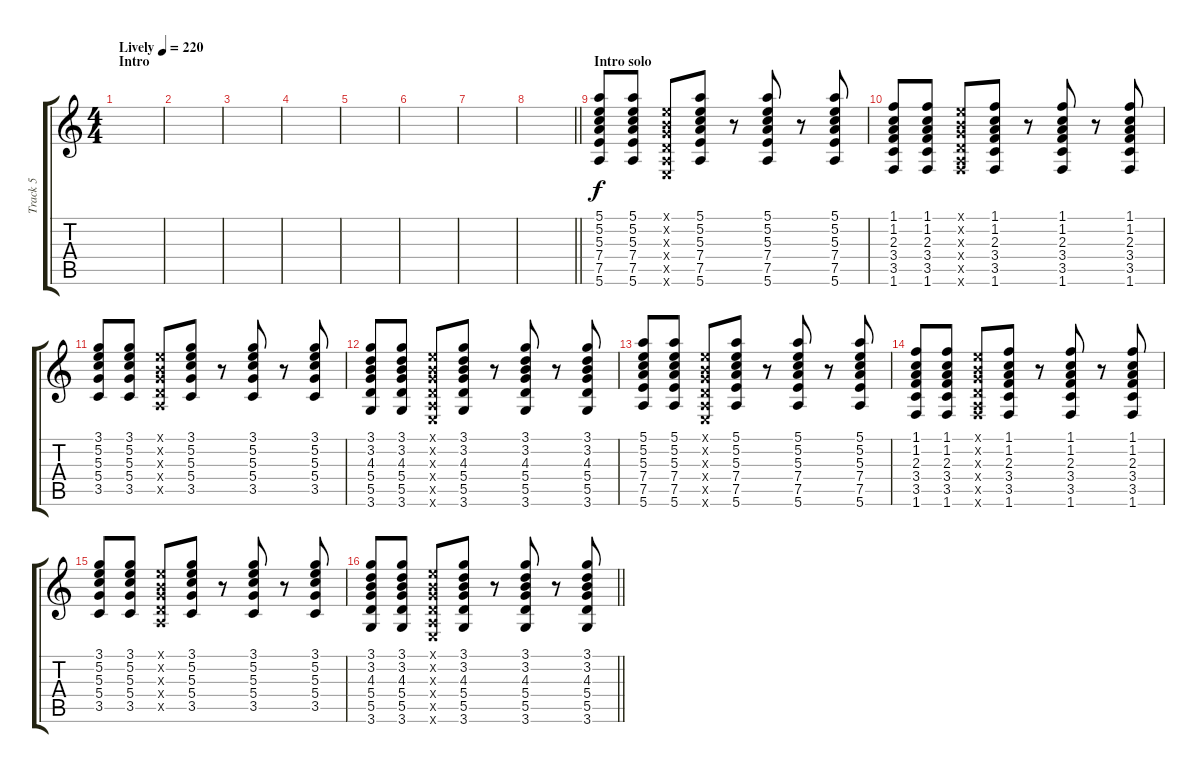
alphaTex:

\track ("Track 5" "Track 5") {instrument electricguitarclean}
\staff {score tabs}
\tuning (E4 B3 G3 D3 A2 E2) {hide}
\ts (4 4)
\section ("" "Intro")
\tempo (220 "Lively")
\clef g2
\ks c
|
|
|
|
|
|
|
\barLineRight lightlight
|
\section ("" "Intro solo")
(5.1 5.2 5.3 7.4 7.5 5.6).8 (5.1 5.2 5.3 7.4 7.5 5.6).8 (0.1{x} 0.2{x} 0.3{x} 0.4{x} 0.5{x} 0.6{x}).8 (5.1 5.2 5.3 7.4 7.5 5.6).8 r.8 (5.1 5.2 5.3 7.4 7.5 5.6).8 r.8 (5.1 5.2 5.3 7.4 7.5 5.6).8 |
(1.1 1.2 2.3 3.4 3.5 1.6).8 (1.1 1.2 2.3 3.4 3.5 1.6).8 (0.1{x} 0.2{x} 0.3{x} 0.4{x} 0.5{x} 1.6{x}).8 (1.1 1.2 2.3 3.4 3.5 1.6).8 r.8 (1.1 1.2 2.3 3.4 3.5 1.6).8 r.8 (1.1 1.2 2.3 3.4 3.5 1.6).8 |
(3.1 5.2 5.3 5.4 3.5).8 (3.1 5.2 5.3 5.4 3.5).8 (0.1{x} 0.2{x} 0.3{x} 0.4{x} 0.5{x}).8 (3.1 5.2 5.3 5.4 3.5).8 r.8 (3.1 5.2 5.3 5.4 3.5).8 r.8 (3.1 5.2 5.3 5.4 3.5).8 |
(3.1 3.2 4.3 5.4 5.5 3.6).8 (3.1 3.2 4.3 5.4 5.5 3.6).8 (0.1{x} 0.2{x} 0.3{x} 0.4{x} 0.5{x} 0.6{x}).8 (3.1 3.2 4.3 5.4 5.5 3.6).8 r.8 (3.1 3.2 4.3 5.4 5.5 3.6).8 r.8 (3.1 3.2 4.3 5.4 5.5 3.6).8 |
(5.1 5.2 5.3 7.4 7.5 5.6).8 (5.1 5.2 5.3 7.4 7.5 5.6).8 (0.1{x} 0.2{x} 0.3{x} 0.4{x} 0.5{x} 0.6{x}).8 (5.1 5.2 5.3 7.4 7.5 5.6).8 r.8 (5.1 5.2 5.3 7.4 7.5 5.6).8 r.8 (5.1 5.2 5.3 7.4 7.5 5.6).8 |
(1.1 1.2 2.3 3.4 3.5 1.6).8 (1.1 1.2 2.3 3.4 3.5 1.6).8 (0.1{x} 0.2{x} 0.3{x} 0.4{x} 0.5{x} 1.6{x}).8 (1.1 1.2 2.3 3.4 3.5 1.6).8 r.8 (1.1 1.2 2.3 3.4 3.5 1.6).8 r.8 (1.1 1.2 2.3 3.4 3.5 1.6).8 |
(3.1 5.2 5.3 5.4 3.5).8 (3.1 5.2 5.3 5.4 3.5).8 (0.1{x} 0.2{x} 0.3{x} 0.4{x} 0.5{x}).8 (3.1 5.2 5.3 5.4 3.5).8 r.8 (3.1 5.2 5.3 5.4 3.5).8 r.8 (3.1 5.2 5.3 5.4 3.5).8 |
\barLineRight lightlight
(3.1 3.2 4.3 5.4 5.5 3.6).8 (3.1 3.2 4.3 5.4 5.5 3.6).8 (0.1{x} 0.2{x} 0.3{x} 0.4{x} 0.5{x} 0.6{x}).8 (3.1 3.2 4.3 5.4 5.5 3.6).8 r.8 (3.1 3.2 4.3 5.4 5.5 3.6).8 r.8 (3.1 3.2 4.3 5.4 5.5 3.6).8
